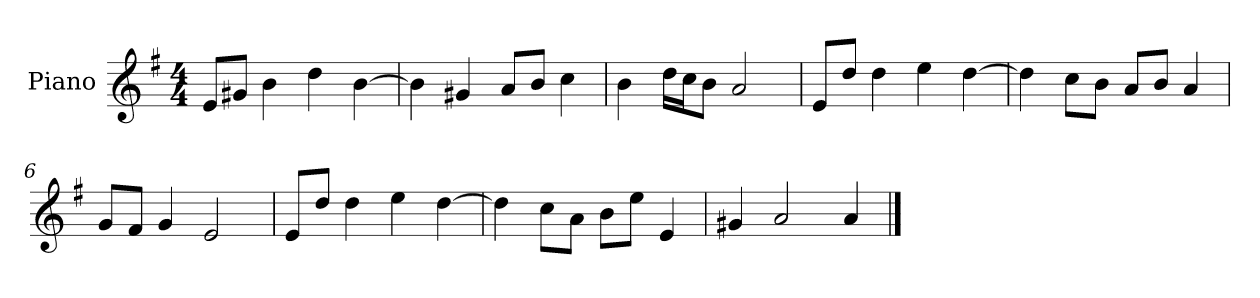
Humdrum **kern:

**kern
*part1
*staff1
*I"Piano
*I'P-no
*clefG2
*k[f#]
*M4/4
*MM90
=1
8e/L
8g#X/J
4b\
4dd\
[4b\
=2
4b\]
4g#X/
8a/L
8b/J
4cc\
=3
4b\
16dd\LL
16cc\J
8b\J
2a/
=4
8e/L
8dd/J
4dd\
4ee\
[4dd\
=5
4dd\]
8cc\L
8b\J
8a/L
8b/J
4a/
=6
8g/L
8f#/J
4g/
2e/
=7
8e/L
8dd/J
4dd\
4ee\
[4dd\
!!LO:LB:g=z
=8
4dd\]
8cc\L
8a\J
8b\L
8ee\J
4e/
=9
4g#X/
2a/
4a/
==
*-
